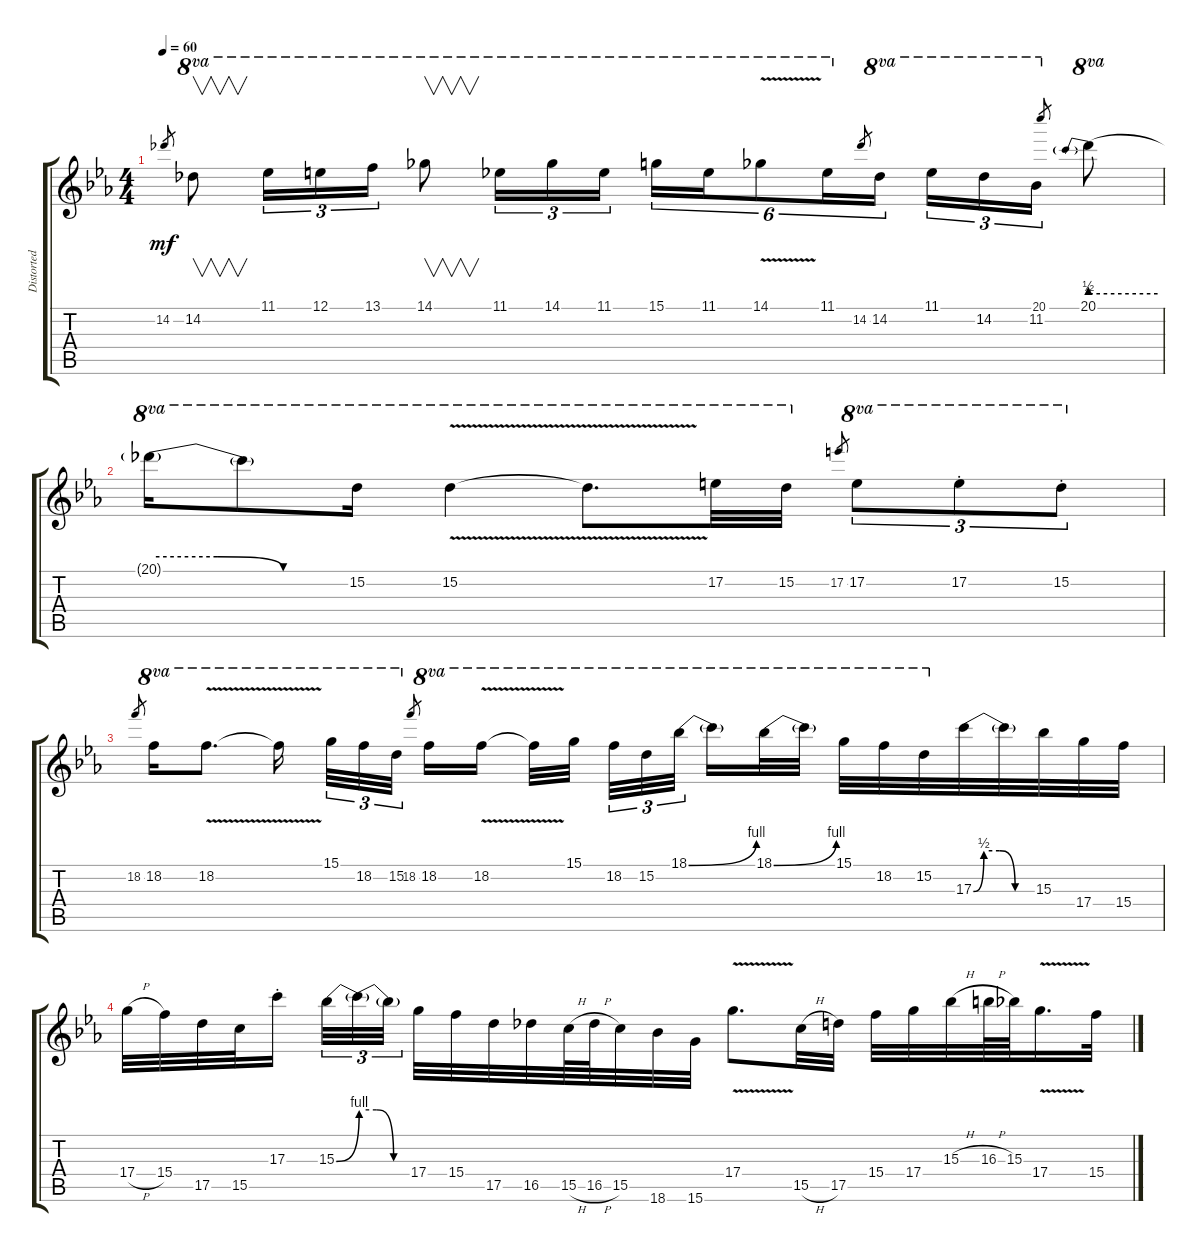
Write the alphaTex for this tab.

\track ("Distorted [Lead]" "Distorted ") {instrument overdrivenguitar}
\staff {score tabs}
\tuning (E4 B3 G3 D3 A2 E2) {hide}
\ts (4 4)
\tempo 60
\clef g2
\ks eb
14.2.8{gr dy mf} 14.2.8{v ot 8va} 11.1.16{tu (3 2) ot 8va} 12.1.16{tu (3 2) ot 8va} 13.1.16{tu (3 2) ot 8va} 14.1.8{v ot 8va} 11.1.16{tu (3 2) ot 8va} 14.1.16{tu (3 2) ot 8va} 11.1.16{tu (3 2) ot 8va} 15.1.16{tu (6 4) ot 8va} 11.1.16{tu (6 4) ot 8va} 14.1{v}.8{tu (6 4) ot 8va} 11.1.16{tu (6 4) ot 8va} 14.2.8{gr} 14.2.16{tu (6 4) ot 8va} 11.1.16{tu (3 2) ot 8va} 14.2.16{tu (3 2) ot 8va} 11.2.16{tu (3 2) ot 8va} 20.1.8{gr} 20.1{be (prebend 0 2 60 2)}.8{ot 8va} |
20.1{be (custom 0 2 20 2 40 0 60 0) t}.16{ot 8va} 20.1{t}.8{ot 8va} 15.2.16{ot 8va} 15.2{v}.4{ot 8va} 15.2{v t}.8{d ot 8va} 17.2.32{ot 8va} 15.2.32{ot 8va} 17.2.8{gr} 17.2.8{tu (3 2) ot 8va} 17.2{st}.8{tu (3 2) ot 8va} 15.2{st}.8{tu (3 2) ot 8va} |
18.2.8{gr} 18.2.16{ot 8va} 18.2{v}.8{d ot 8va} 18.2{v t}.16{ot 8va beam splitsecondary} 15.1.32{tu (3 2) ot 8va} 18.2.32{tu (3 2) ot 8va} 15.2.32{tu (3 2) ot 8va} 18.2.8{gr beam splitsecondary} 18.2.16{ot 8va} 18.2{v}.16{ot 8va} 18.2{v t}.32{ot 8va} 15.1.32{ot 8va beam splitsecondary} 18.2.32{tu (3 2) ot 8va} 15.2.32{tu (3 2) ot 8va} 18.1{be (bend 0 0 60 4)}.32{tu (3 2) ot 8va beam splitsecondary} 18.1{t}.16{ot 8va} 18.1{be (bend 0 0 60 4)}.32{ot 8va} 18.1{t}.32{ot 8va} 15.1.32{ot 8va} 18.2.32{ot 8va} 15.2.32{ot 8va} 17.3{be (custom 0 0 10 2 25 2 40 0 60 0)}.32 17.3{t}.32 15.3.32 17.4.32 15.4.32 |
17.4{h}.32 15.4.32 17.5.32 15.5.32 17.3{st}.16{beam splitsecondary} 15.3{be (bend 0 0 60 4)}.32{tu (3 2)} 15.3{be (custom 0 4 20 4 40 0 60 0) t}.32{tu (3 2)} 15.3{t}.32{tu (3 2)} 17.4.32 15.4.32 17.5.32 16.5.32 15.5{h}.64 16.5{h}.64 15.5.32 18.6.32 15.6.32 17.4{v}.8{d} 15.5{h}.32 17.5.32 15.4.32 17.4.32 15.3{h}.32 16.3{h}.64 15.3.64 17.4{v}.16{d} 15.4.32
